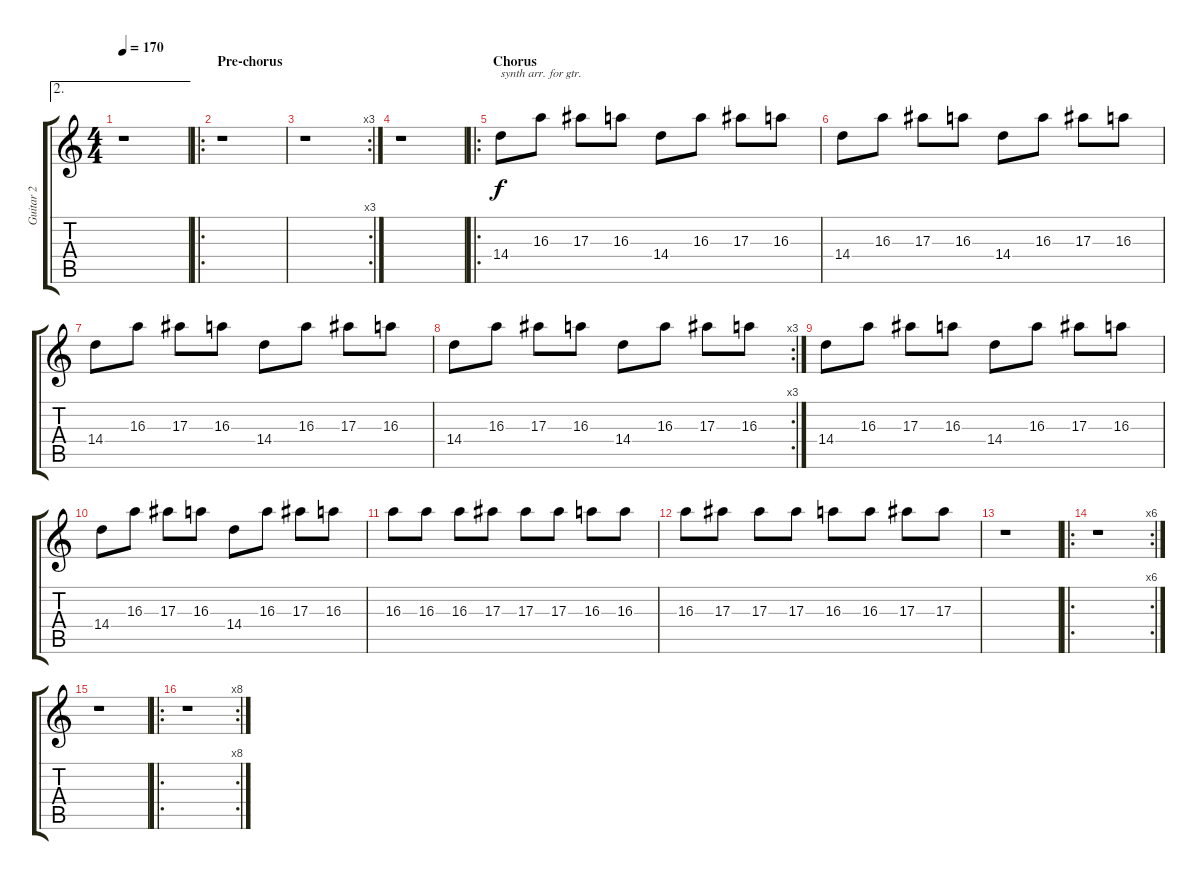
\track ("Guitar 2" "Guitar 2") {instrument acousticguitarnylon}
\staff {score tabs}
\tuning (D4 A3 F3 C3 G2 C2) {hide}
\ae 2
\ts (4 4)
\tempo 170
\clef g2
\ks c
r.1{dy f} |
\ro
\section ("" "Pre-chorus")
r.1 |
\rc 3
r.1 |
r.1 |
\ro
\section ("" "Chorus")
14.4.8{txt "synth arr. for gtr." volume 10 instrument lead5charang} 16.3.8 17.3.8 16.3.8 14.4.8 16.3.8 17.3.8 16.3.8 |
14.4.8 16.3.8 17.3.8 16.3.8 14.4.8 16.3.8 17.3.8 16.3.8 |
14.4.8 16.3.8 17.3.8 16.3.8 14.4.8 16.3.8 17.3.8 16.3.8 |
\rc 3
14.4.8 16.3.8 17.3.8 16.3.8 14.4.8 16.3.8 17.3.8 16.3.8 |
14.4.8{volume 10 instrument lead5charang} 16.3.8 17.3.8 16.3.8 14.4.8 16.3.8 17.3.8 16.3.8 |
14.4.8 16.3.8 17.3.8 16.3.8 14.4.8 16.3.8 17.3.8 16.3.8 |
16.3.8 16.3.8 16.3.8 17.3.8 17.3.8 17.3.8 16.3.8 16.3.8 |
16.3.8 17.3.8 17.3.8 17.3.8 16.3.8 16.3.8 17.3.8 17.3.8 |
r.1 |
\ro
\rc 6
r.1 |
r.1 |
\ro
\rc 8
r.1
